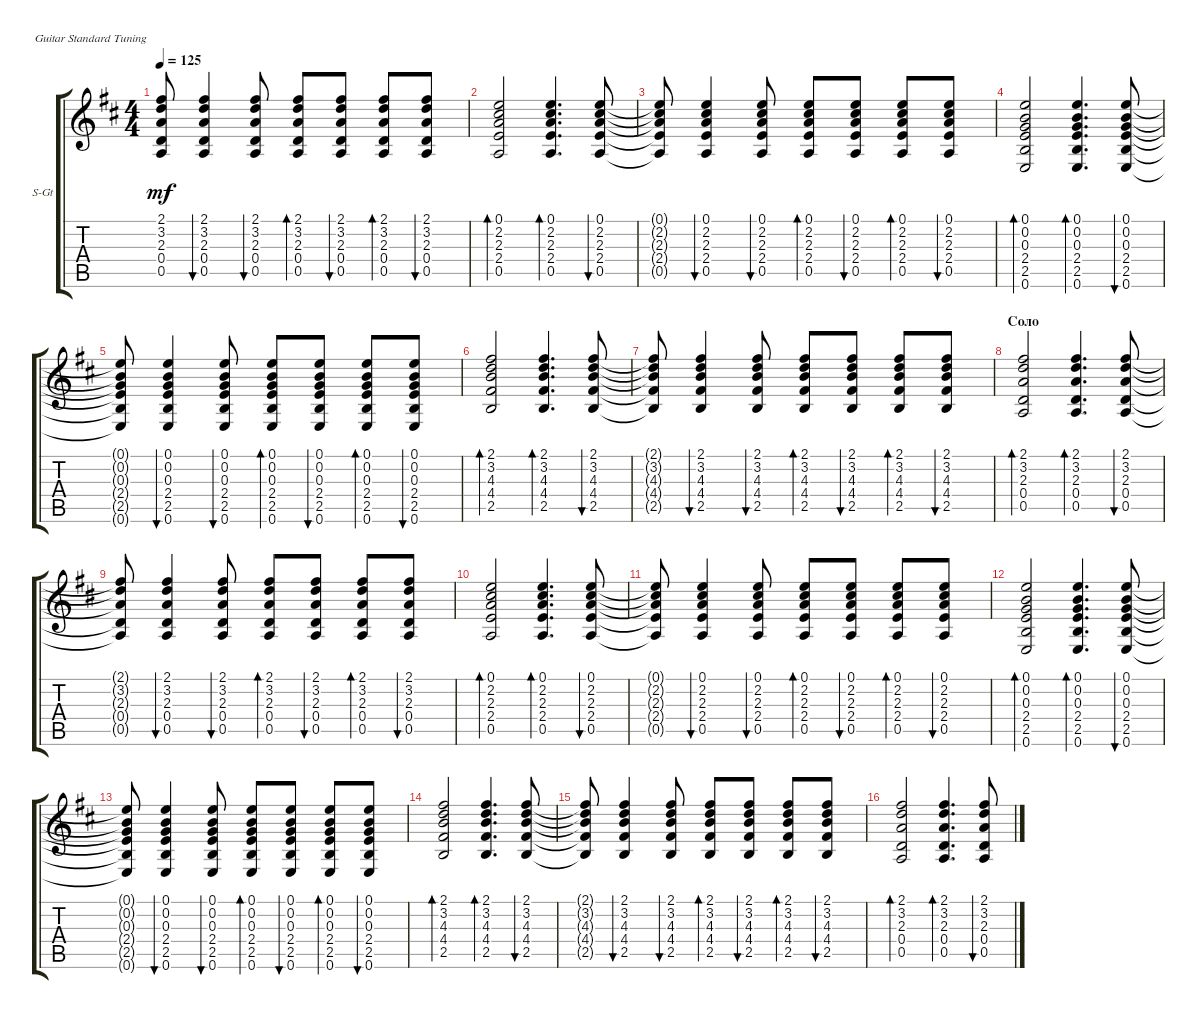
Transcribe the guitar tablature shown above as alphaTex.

\defaultSystemsLayout 4
\bracketExtendMode groupsimilarinstruments
\firstSystemTrackNameOrientation horizontal
\otherSystemsTrackNameOrientation horizontal
\track ("Steel Guitar" "S-Gt") {instrument acousticguitarsteel}
\staff {score tabs}
\tuning (E4 B3 G3 D3 A2 E2)
\ts (4 4)
\tempo 125
\clef g2
\ks bminor
(0.5{t} 0.4{t} 2.3{t} 3.2{t} 2.1{t}).8{dy mf} (0.5 0.4 2.3 3.2 2.1).4{bu 30} (0.5 0.4 2.3 3.2 2.1).8{bu 30} (0.5 0.4 2.3 3.2 2.1).8{bd 30} (0.5 0.4 2.3 3.2 2.1).8{bu 30} (0.5 0.4 2.3 3.2 2.1).8{bd 30} (0.5 0.4 2.3 3.2 2.1).8{bu 30} |
(0.5 2.4 2.3 2.2 0.1).2{bd 30} (0.5 2.4 2.3 2.2 0.1).4{d bd 30} (0.5 2.4 2.3 2.2 0.1).8{bu 30} |
(0.5{t} 2.4{t} 2.3{t} 2.2{t} 0.1{t}).8 (0.5 2.4 2.3 2.2 0.1).4{bu 30} (0.5 2.4 2.3 2.2 0.1).8{bu 30} (0.5 2.4 2.3 2.2 0.1).8{bd 30} (0.5 2.4 2.3 2.2 0.1).8{bu 30} (0.5 2.4 2.3 2.2 0.1).8{bd 30} (0.5 2.4 2.3 2.2 0.1).8{bu 30} |
(2.5 2.4 0.3 0.2 0.1 0.6).2{bd 30} (2.5 2.4 0.3 0.2 0.1 0.6).4{d bd 30} (2.5 2.4 0.3 0.2 0.1 0.6).8{bu 30} |
(2.5{t} 2.4{t} 0.3{t} 0.2{t} 0.1{t} 0.6{t}).8 (2.5 2.4 0.3 0.2 0.1 0.6).4{bu 30} (2.5 2.4 0.3 0.2 0.1 0.6).8{bu 30} (2.5 2.4 0.3 0.2 0.1 0.6).8{bd 30} (2.5 2.4 0.3 0.2 0.1 0.6).8{bu 30} (2.5 2.4 0.3 0.2 0.1 0.6).8{bd 30} (2.5 2.4 0.3 0.2 0.1 0.6).8{bu 30} |
(2.5 4.4 4.3 3.2 2.1).2{bd 30} (2.5 4.4 4.3 3.2 2.1).4{d bd 30} (2.5 4.4 4.3 3.2 2.1).8{bu 30} |
(2.5{t} 4.4{t} 4.3{t} 3.2{t} 2.1{t}).8 (2.5 4.4 4.3 3.2 2.1).4{bu 30} (2.5 4.4 4.3 3.2 2.1).8{bu 30} (2.5 4.4 4.3 3.2 2.1).8{bd 30} (2.5 4.4 4.3 3.2 2.1).8{bu 30} (2.5 4.4 4.3 3.2 2.1).8{bd 30} (2.5 4.4 4.3 3.2 2.1).8{bu 30} |
\section ("" "Соло")
(0.5 0.4 2.3 3.2 2.1).2{bd 30} (0.5 0.4 2.3 3.2 2.1).4{d bd 30} (0.5 0.4 2.3 3.2 2.1).8{bu 30} |
(0.5{t} 0.4{t} 2.3{t} 3.2{t} 2.1{t}).8 (0.5 0.4 2.3 3.2 2.1).4{bu 30} (0.5 0.4 2.3 3.2 2.1).8{bu 30} (0.5 0.4 2.3 3.2 2.1).8{bd 30} (0.5 0.4 2.3 3.2 2.1).8{bu 30} (0.5 0.4 2.3 3.2 2.1).8{bd 30} (0.5 0.4 2.3 3.2 2.1).8{bu 30} |
(0.5 2.4 2.3 2.2 0.1).2{bd 30} (0.5 2.4 2.3 2.2 0.1).4{d bd 30} (0.5 2.4 2.3 2.2 0.1).8{bu 30} |
(0.5{t} 2.4{t} 2.3{t} 2.2{t} 0.1{t}).8 (0.5 2.4 2.3 2.2 0.1).4{bu 30} (0.5 2.4 2.3 2.2 0.1).8{bu 30} (0.5 2.4 2.3 2.2 0.1).8{bd 30} (0.5 2.4 2.3 2.2 0.1).8{bu 30} (0.5 2.4 2.3 2.2 0.1).8{bd 30} (0.5 2.4 2.3 2.2 0.1).8{bu 30} |
(2.5 2.4 0.3 0.2 0.1 0.6).2{bd 30} (2.5 2.4 0.3 0.2 0.1 0.6).4{d bd 30} (2.5 2.4 0.3 0.2 0.1 0.6).8{bu 30} |
(2.5{t} 2.4{t} 0.3{t} 0.2{t} 0.1{t} 0.6{t}).8 (2.5 2.4 0.3 0.2 0.1 0.6).4{bu 30} (2.5 2.4 0.3 0.2 0.1 0.6).8{bu 30} (2.5 2.4 0.3 0.2 0.1 0.6).8{bd 30} (2.5 2.4 0.3 0.2 0.1 0.6).8{bu 30} (2.5 2.4 0.3 0.2 0.1 0.6).8{bd 30} (2.5 2.4 0.3 0.2 0.1 0.6).8{bu 30} |
(2.5 4.4 4.3 3.2 2.1).2{bd 30} (2.5 4.4 4.3 3.2 2.1).4{d bd 30} (2.5 4.4 4.3 3.2 2.1).8{bu 30} |
(2.5{t} 4.4{t} 4.3{t} 3.2{t} 2.1{t}).8 (2.5 4.4 4.3 3.2 2.1).4{bu 30} (2.5 4.4 4.3 3.2 2.1).8{bu 30} (2.5 4.4 4.3 3.2 2.1).8{bd 30} (2.5 4.4 4.3 3.2 2.1).8{bu 30} (2.5 4.4 4.3 3.2 2.1).8{bd 30} (2.5 4.4 4.3 3.2 2.1).8{bu 30} |
(0.5 0.4 2.3 3.2 2.1).2{bd 30} (0.5 0.4 2.3 3.2 2.1).4{d bd 30} (0.5 0.4 2.3 3.2 2.1).8{bu 30}
